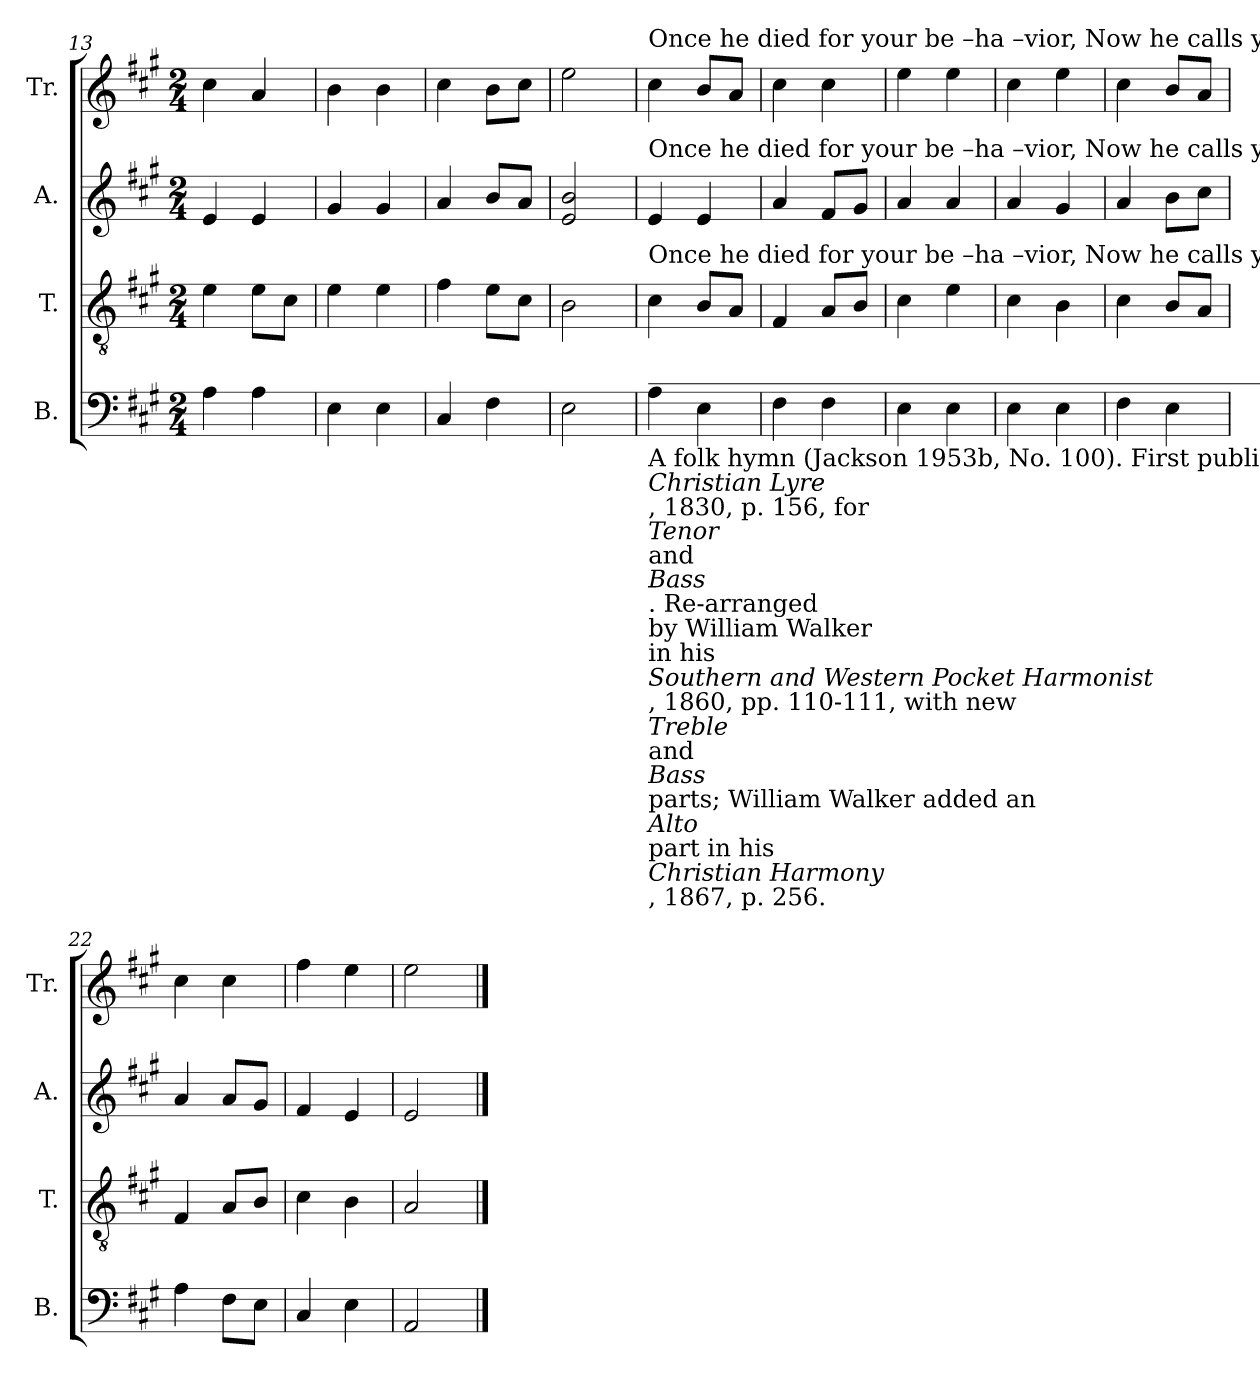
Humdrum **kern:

**kern	**kern	**kern	**kern
*part4	*part3	*part2	*part1
*staff4	*staff3	*staff2	*staff1
*I"B.	*I"T.	*I"A.	*I"Tr.
*I'B.	*I'T.	*I'A.	*I'Tr.
*clefF4	*clefGv2	*clefG2	*clefG2
*k[f#c#g#]	*k[f#c#g#]	*k[f#c#g#]	*k[f#c#g#]
*M2/4	*M2/4	*M2/4	*M2/4
=13	=13	=13	=13
4A!\	4e!\	4e!/	4cc#!\
4A!\	8e!\L	4e!/	4a!/
.	8c#!\J	.	.
=14	=14	=14	=14
4E!\	4e!\	4g#!/	4b!\
4E!\	4e!\	4g#!/	4b!\
=15	=15	=15	=15
4C#!/	4f#!\	4a!/	4cc#!\
4F#!\	8e!\L	8b!/L	8b!\L
.	8c#!\J	8a!/J	8cc#!\J
=16	=16	=16	=16
2E!\	2B!\	2e!/ 2b!/	2ee!\
=17	=17	=17	=17
!	!	!	!LO:TX:a:t=Once  he   died   for      your  be –ha –vior,   Now   he     calls  you     to   his    arms.
!	!	!LO:TX:a:t=Once  he   died   for      your  be –ha –vior,   Now   he     calls  you     to   his    arms.	!
!	!LO:TX:a:t=Once  he   died   for      your  be –ha –vior,   Now   he     calls  you     to   his    arms.	!	!
!LO:TX:a:t=________________________________________________________________________________________________________________________________________________	!	!	!
!LO:TX:b:t=A folk hymn (Jackson 1953b, No. 100). First published by Joshua Leavitt in his	!	!	!
!LO:TX:b:i:t=Christian Lyre	!	!	!
!LO:TX:b:t=, 1830, p. 156, for	!	!	!
!LO:TX:b:i:t=Tenor	!	!	!
!LO:TX:b:t=and	!	!	!
!LO:TX:b:i:t=Bass	!	!	!
!LO:TX:b:t=. Re-arranged	!	!	!
!LO:TX:b:t=by William Walker	!	!	!
!LO:TX:b:t=in his	!	!	!
!LO:TX:b:i:t=Southern and Western Pocket Harmonist	!	!	!
!LO:TX:b:t=, 1860, pp. 110-111, with new	!	!	!
!LO:TX:b:i:t=Treble	!	!	!
!LO:TX:b:t=and	!	!	!
!LO:TX:b:i:t=Bass	!	!	!
!LO:TX:b:t=parts; William Walker added an	!	!	!
!LO:TX:b:i:t=Alto	!	!	!
!LO:TX:b:t=part in his	!	!	!
!LO:TX:b:i:t=Christian Harmony	!	!	!
!LO:TX:b:t=, 1867, p. 256.	!	!	!
4A!\	4c#!\	4e!/	4cc#!\
4E!\	8B!/L	4e!/	8b!/L
.	8A!/J	.	8a!/J
=18	=18	=18	=18
4F#!\	4F#!/	4a!/	4cc#!\
4F#!\	8A!/L	8f#!/L	4cc#!\
.	8B!/J	8g#!/J	.
=19	=19	=19	=19
4E!\	4c#!\	4a!/	4ee!\
4E!\	4e!\	4a!/	4ee!\
=20	=20	=20	=20
4E!\	4c#!\	4a!/	4cc#!\
4E!\	4B!\	4g#!/	4ee!\
=21	=21	=21	=21
4F#!\	4c#!\	4a!/	4cc#!\
4E!\	8B!/L	8b!\L	8b!/L
.	8A!/J	8cc#!\J	8a!/J
=22	=22	=22	=22
4A!\	4F#!/	4a!/	4cc#!\
8F#!\L	8A!/L	8a!/L	4cc#!\
8E!\J	8B!/J	8g#!/J	.
=23	=23	=23	=23
4C#!/	4c#!\	4f#!/	4ff#!\
4E!\	4B!\	4e!/	4ee!\
=24	=24	=24	=24
2AA!/	2A!/	2e!/	2ee!\
==	==	==	==
*-	*-	*-	*-
